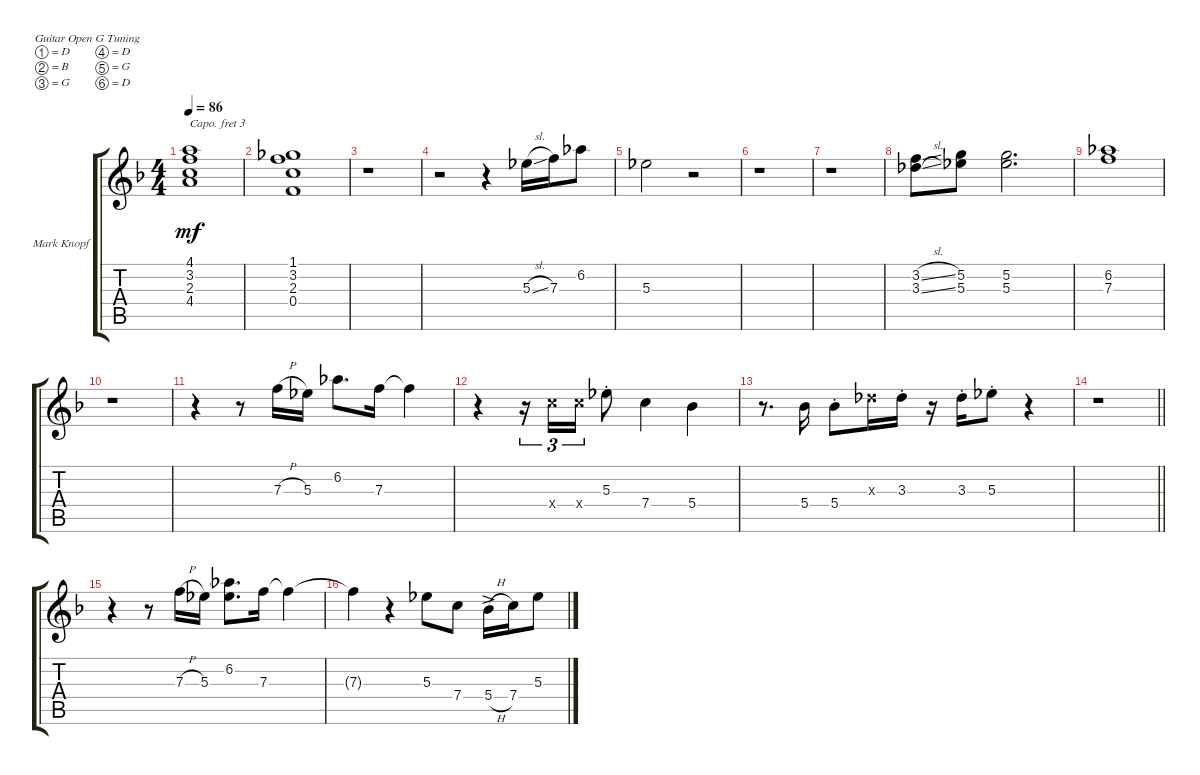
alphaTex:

\bracketExtendMode groupsimilarinstruments
\firstSystemTrackNameOrientation horizontal
\otherSystemsTrackNameOrientation horizontal
\track ("Mark Knopfler - Gtr. 1" "Mark Knopf") {instrument acousticguitarsteel}
\staff {score tabs}
\capo 3
\tuning (D4 B3 G3 D3 G2 D2)
\ts (4 4)
\section ("" "")
\tempo 86
\clef g2
\ks f
(4.1 3.2 2.3 4.4).1{dy mf} |
(1.1 3.2 2.3 0.4).1 |
r.1 |
r.2 r.4 5.3{sl}.16 7.3.16 6.2.8 |
5.3.2 r.2 |
r.1 |
r.1 |
(3.2{sl} 3.3{sl}).8 (5.2 5.3).8 (5.2 5.3).2{d} |
(6.2 7.3).1 |
r.1 |
r.4 r.8 7.3{h}.16 5.3.16 6.2.8{d} 7.3.16 7.3{t}.4 |
r.4 r.16{tu (3 2)} 7.4{x}.16{tu (3 2)} 7.4{x}.16{tu (3 2)} 5.3{st}.8 7.4.4 5.4.4 |
r.8{d} 5.4.16 5.4{st}.8 3.3{x}.16 3.3{st}.16 r.16 3.3{st}.16 5.3{st}.8 r.4 |
\barLineRight lightlight
r.1 |
\section ("" "")
r.4 r.8 7.3{h}.16 5.3.16 (6.2 5.3{t}).8{d} 7.3.16 7.3{t}.4 |
7.3{t}.4 r.4 5.3.8 7.4.8 5.4{h ac}.16 7.4.16 5.3.8
